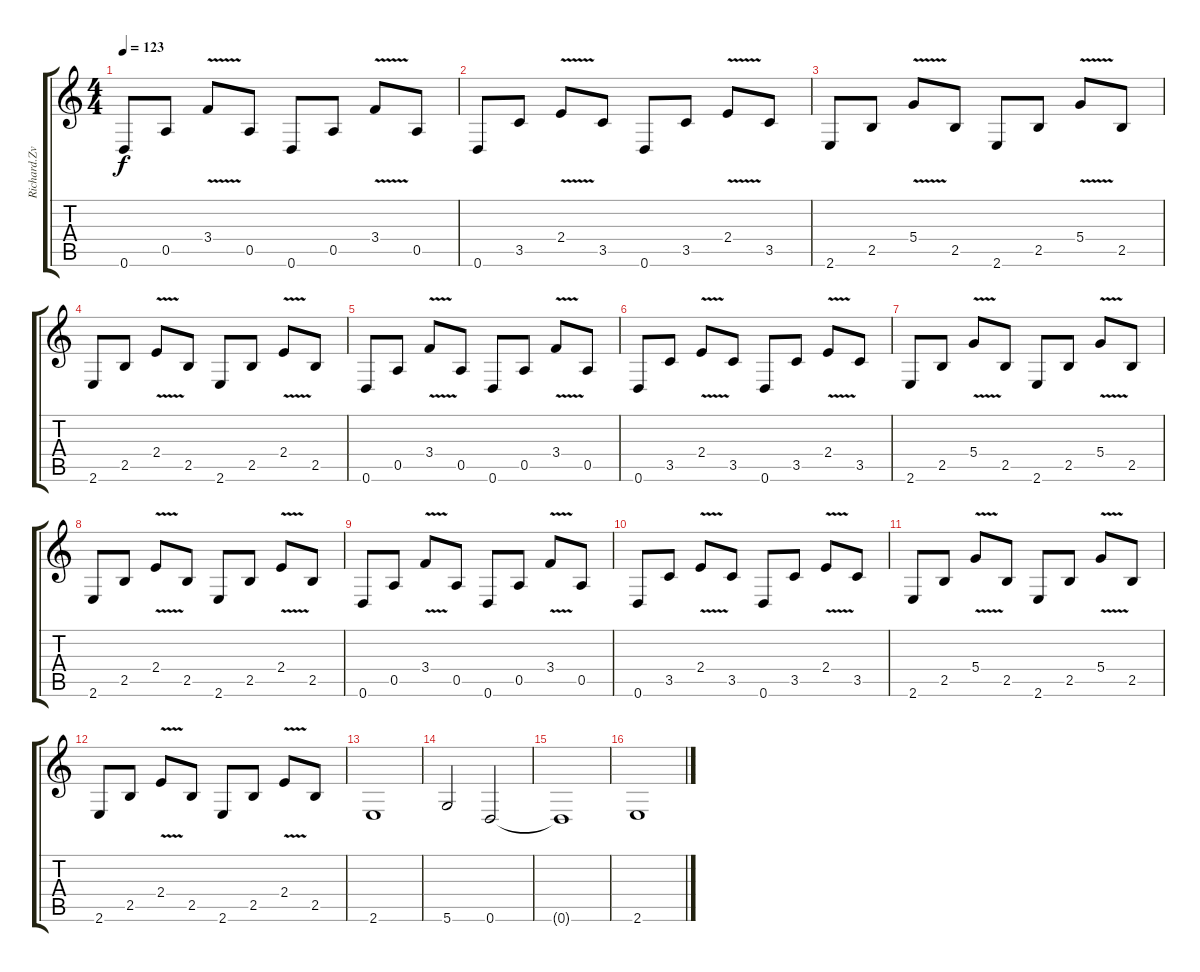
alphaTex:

\track ("Richard.Zven Kruspe" "Richard.Zv") {instrument electricguitarjazz}
\staff {score tabs}
\tuning (E4 B3 G3 D3 A2 D2) {hide}
\ts (4 4)
\tempo 123
\clef g2
\ks c
0.6.8{dy f} 0.5.8 3.4{v}.8 0.5.8 0.6.8 0.5.8 3.4{v}.8 0.5.8 |
0.6.8 3.5.8 2.4{v}.8 3.5.8 0.6.8 3.5.8 2.4{v}.8 3.5.8 |
2.6.8 2.5.8 5.4{v}.8 2.5.8 2.6.8 2.5.8 5.4{v}.8 2.5.8 |
2.6.8 2.5.8 2.4{v}.8 2.5.8 2.6.8 2.5.8 2.4{v}.8 2.5.8 |
0.6.8 0.5.8 3.4{v}.8 0.5.8 0.6.8 0.5.8 3.4{v}.8 0.5.8 |
0.6.8 3.5.8 2.4{v}.8 3.5.8 0.6.8 3.5.8 2.4{v}.8 3.5.8 |
2.6.8 2.5.8 5.4{v}.8 2.5.8 2.6.8 2.5.8 5.4{v}.8 2.5.8 |
2.6.8 2.5.8 2.4{v}.8 2.5.8 2.6.8 2.5.8 2.4{v}.8 2.5.8 |
0.6.8 0.5.8 3.4{v}.8 0.5.8 0.6.8 0.5.8 3.4{v}.8 0.5.8 |
0.6.8 3.5.8 2.4{v}.8 3.5.8 0.6.8 3.5.8 2.4{v}.8 3.5.8 |
2.6.8 2.5.8 5.4{v}.8 2.5.8 2.6.8 2.5.8 5.4{v}.8 2.5.8 |
2.6.8 2.5.8 2.4{v}.8 2.5.8 2.6.8 2.5.8 2.4{v}.8 2.5.8 |
2.6.1{volume 9} |
5.6.2 0.6.2 |
0.6{t}.1 |
2.6.1
